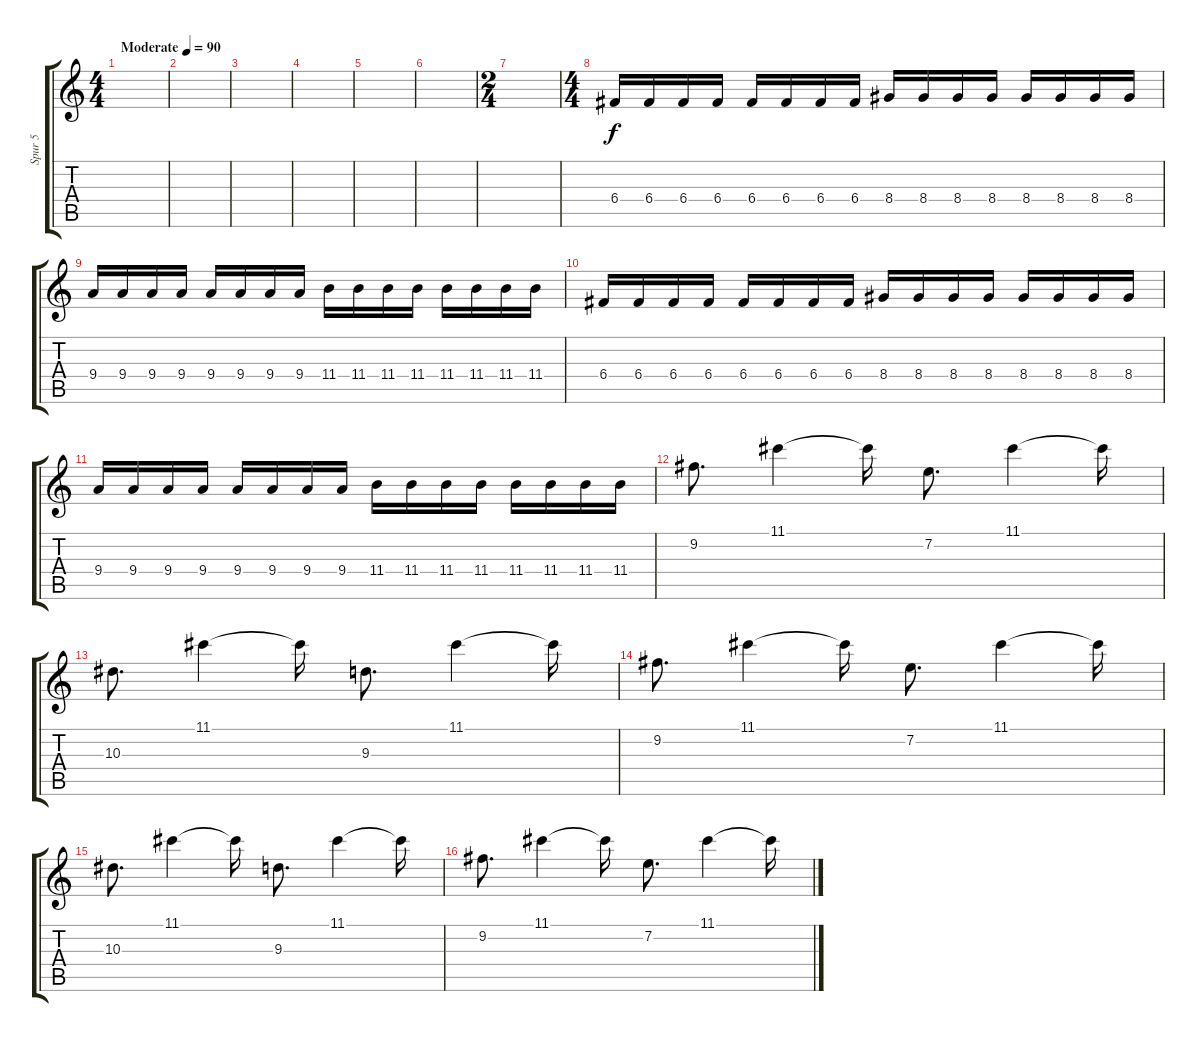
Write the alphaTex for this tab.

\track ("Spur 5" "Spur 5") {instrument distortionguitar}
\staff {score tabs}
\tuning (D4 A3 F3 C3 G2 C2) {hide}
\ts (4 4)
\tempo (90 "Moderate")
\clef g2
\ks c
|
|
|
|
|
|
\ts (2 4)
|
\ts (4 4)
6.4.16 6.4.16 6.4.16 6.4.16 6.4.16 6.4.16 6.4.16 6.4.16 8.4.16 8.4.16 8.4.16 8.4.16 8.4.16 8.4.16 8.4.16 8.4.16 |
9.4.16 9.4.16 9.4.16 9.4.16 9.4.16 9.4.16 9.4.16 9.4.16 11.4.16 11.4.16 11.4.16 11.4.16 11.4.16 11.4.16 11.4.16 11.4.16 |
6.4.16 6.4.16 6.4.16 6.4.16 6.4.16 6.4.16 6.4.16 6.4.16 8.4.16 8.4.16 8.4.16 8.4.16 8.4.16 8.4.16 8.4.16 8.4.16 |
9.4.16 9.4.16 9.4.16 9.4.16 9.4.16 9.4.16 9.4.16 9.4.16 11.4.16 11.4.16 11.4.16 11.4.16 11.4.16 11.4.16 11.4.16 11.4.16 |
9.2.8{d instrument acousticguitarsteel} 11.1.4 11.1{t}.16 7.2.8{d} 11.1.4 11.1{t}.16 |
10.3.8{d} 11.1.4 11.1{t}.16 9.3.8{d} 11.1.4 11.1{t}.16 |
9.2.8{d} 11.1.4 11.1{t}.16 7.2.8{d} 11.1.4 11.1{t}.16 |
10.3.8{d} 11.1.4 11.1{t}.16 9.3.8{d} 11.1.4 11.1{t}.16 |
9.2.8{d} 11.1.4 11.1{t}.16 7.2.8{d} 11.1.4 11.1{t}.16
